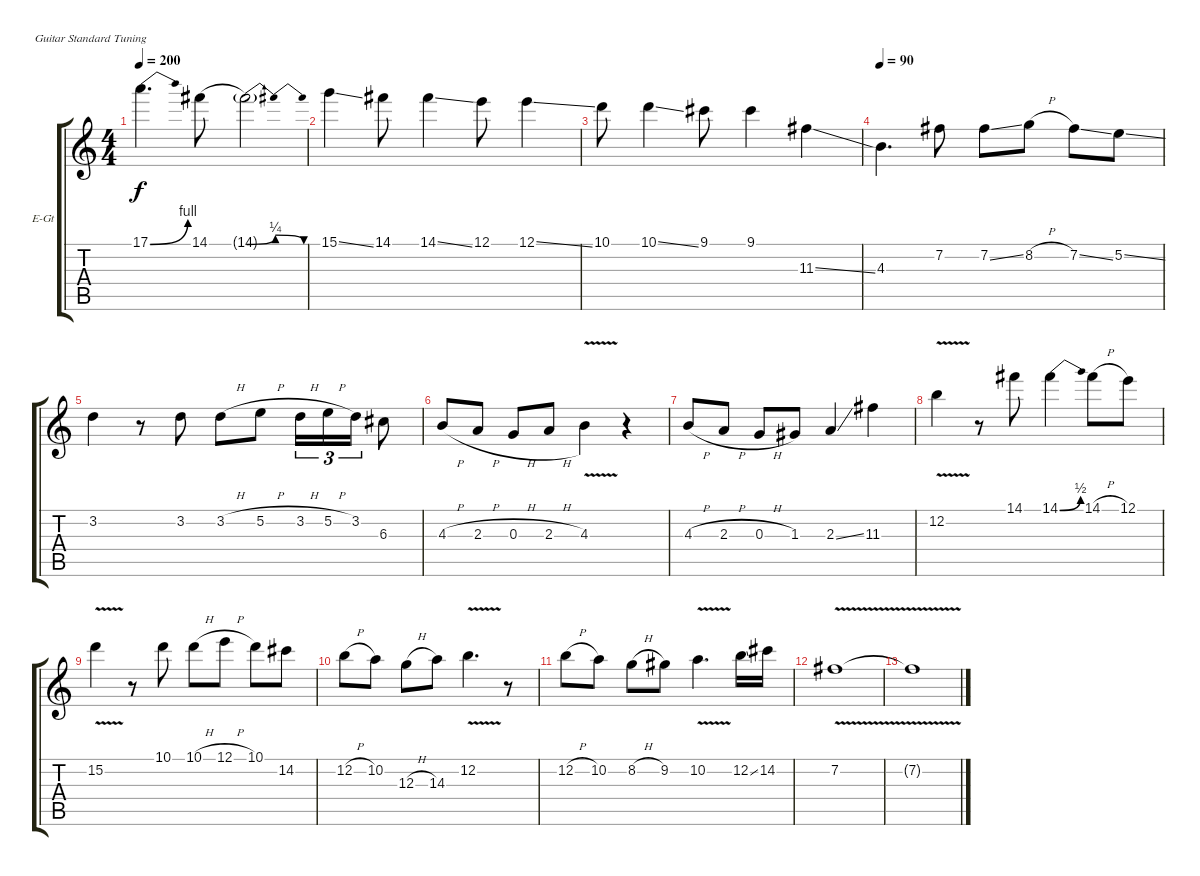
\bracketExtendMode groupsimilarinstruments
\firstSystemTrackNameOrientation horizontal
\otherSystemsTrackNameOrientation horizontal
\track ("Harmony" "E-Gt") {instrument distortionguitar}
\staff {score tabs}
\tuning (E4 B3 G3 D3 A2 E2)
\ts (4 4)
\tempo 200
\clef g2
\ks c
17.1{be (bend 0 0 60 4)}.4{d dy f} 14.1{be (hold 0 0 60 0)}.8 14.1{be (bendrelease 0 0 30 1 30 1 60 0) t}.2 |
15.1{ss}.4 14.1.8 14.1{ss}.4 12.1.8 12.1{ss}.4 |
10.1.8 10.1{ss}.4 9.1.8 9.1.4 11.3{ss}.4 |
\tempo 90
4.3.4{d} 7.2.8 7.2{ss}.8 8.2{h}.8 7.2{ss}.8 5.2{ss}.8 |
3.2.4 r.8 3.2.8 3.2{h}.8 5.2{h}.8 3.2{h}.16{tu (3 2)} 5.2{h}.16{tu (3 2)} 3.2.16{tu (3 2)} 6.3.8 |
4.3{h}.8 2.3{h}.8 0.3{h}.8 2.3{h}.8 4.3{v}.4 r.4 |
4.3{h}.8 2.3{h}.8 0.3{h}.8 1.3.8 2.3{ss}.4 11.3.4 |
12.2{v}.4 r.8 14.1.8 14.1{be (bend 0 0 60 2)}.4 14.1{h}.8 12.1.8 |
15.2{v}.4 r.8 10.1.8 10.1{h}.8 12.1{h}.8 10.1.8 14.2.8 |
12.2{h}.8 10.2.8 12.3{h}.8 14.3.8 12.2{v}.4{d} r.8 |
12.2{h}.8 10.2.8 8.2{h}.8 9.2.8 10.2{v}.4{d} 12.2{ss}.16 14.2.16 |
7.2{v}.1 |
7.2{v t}.1
